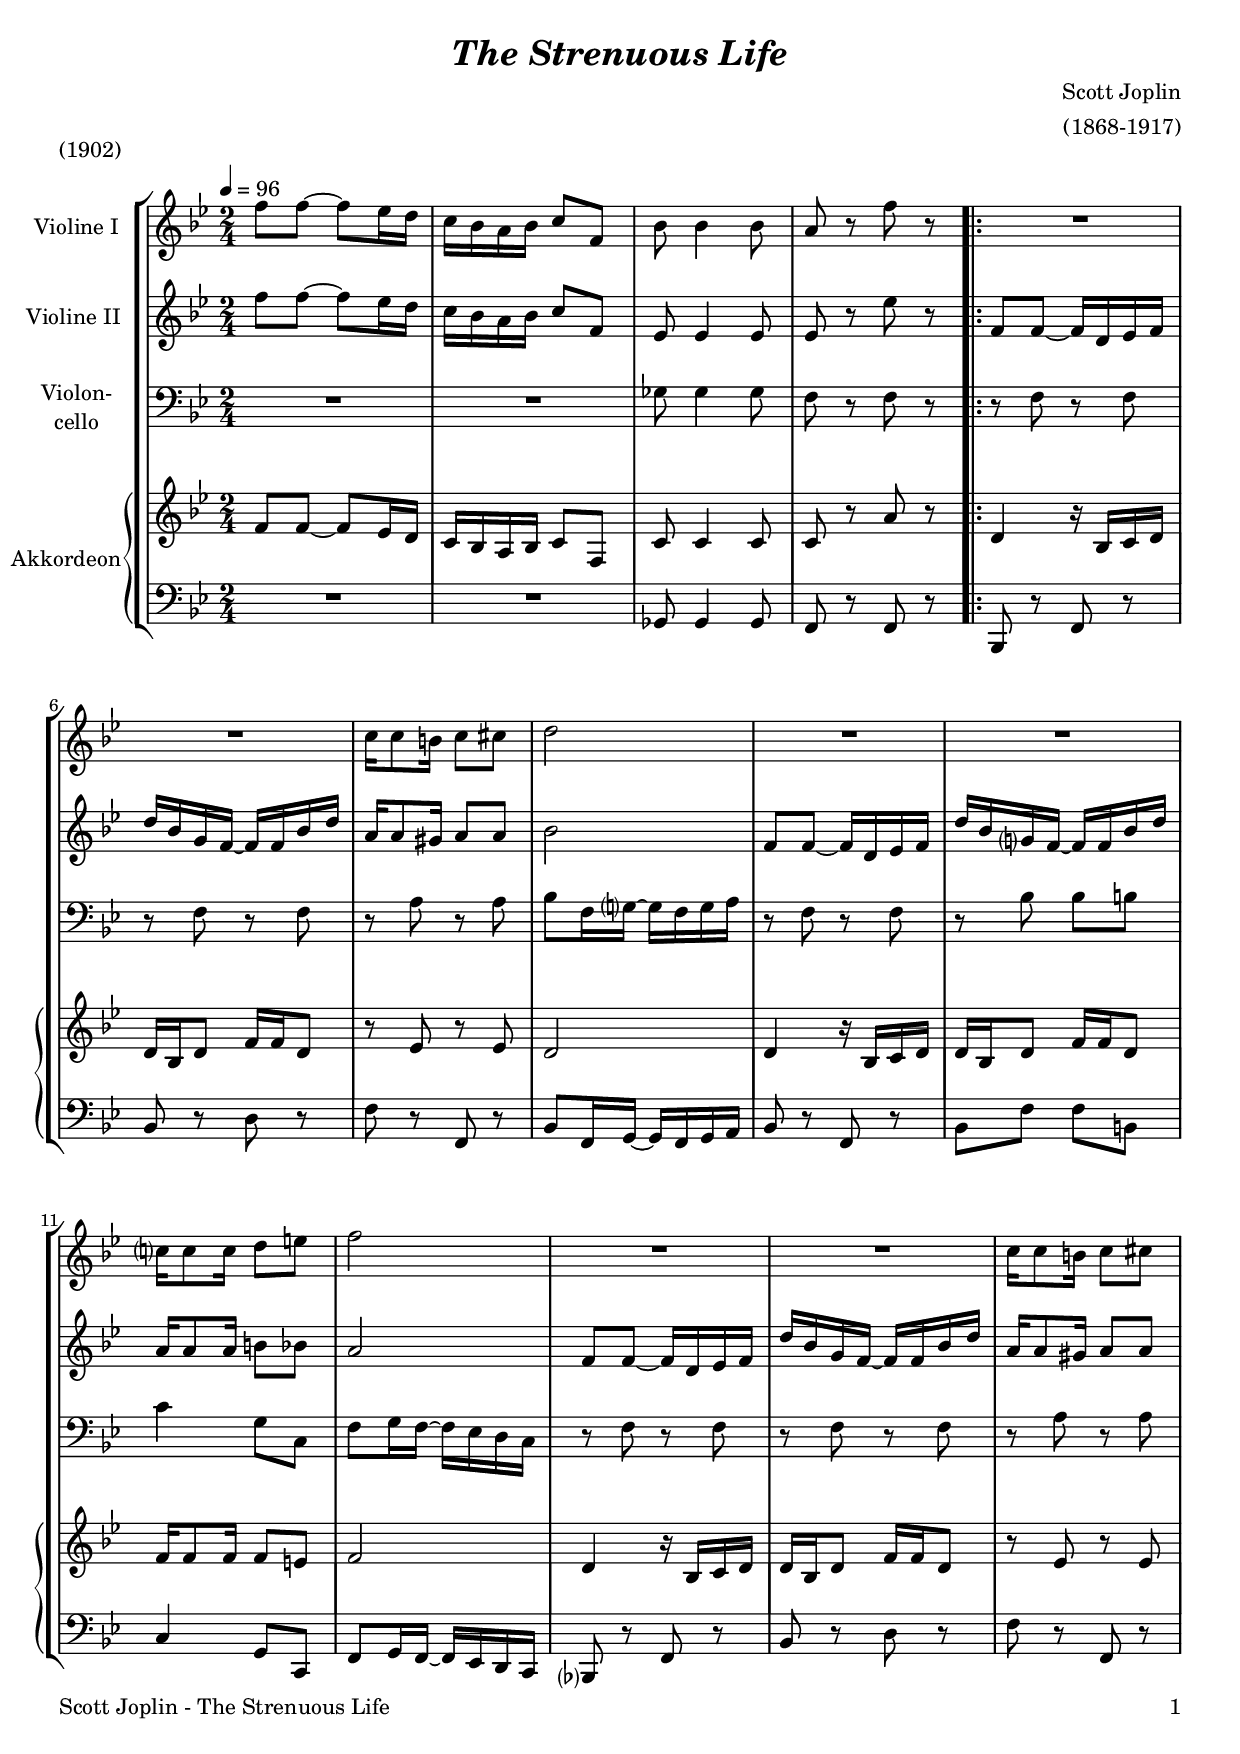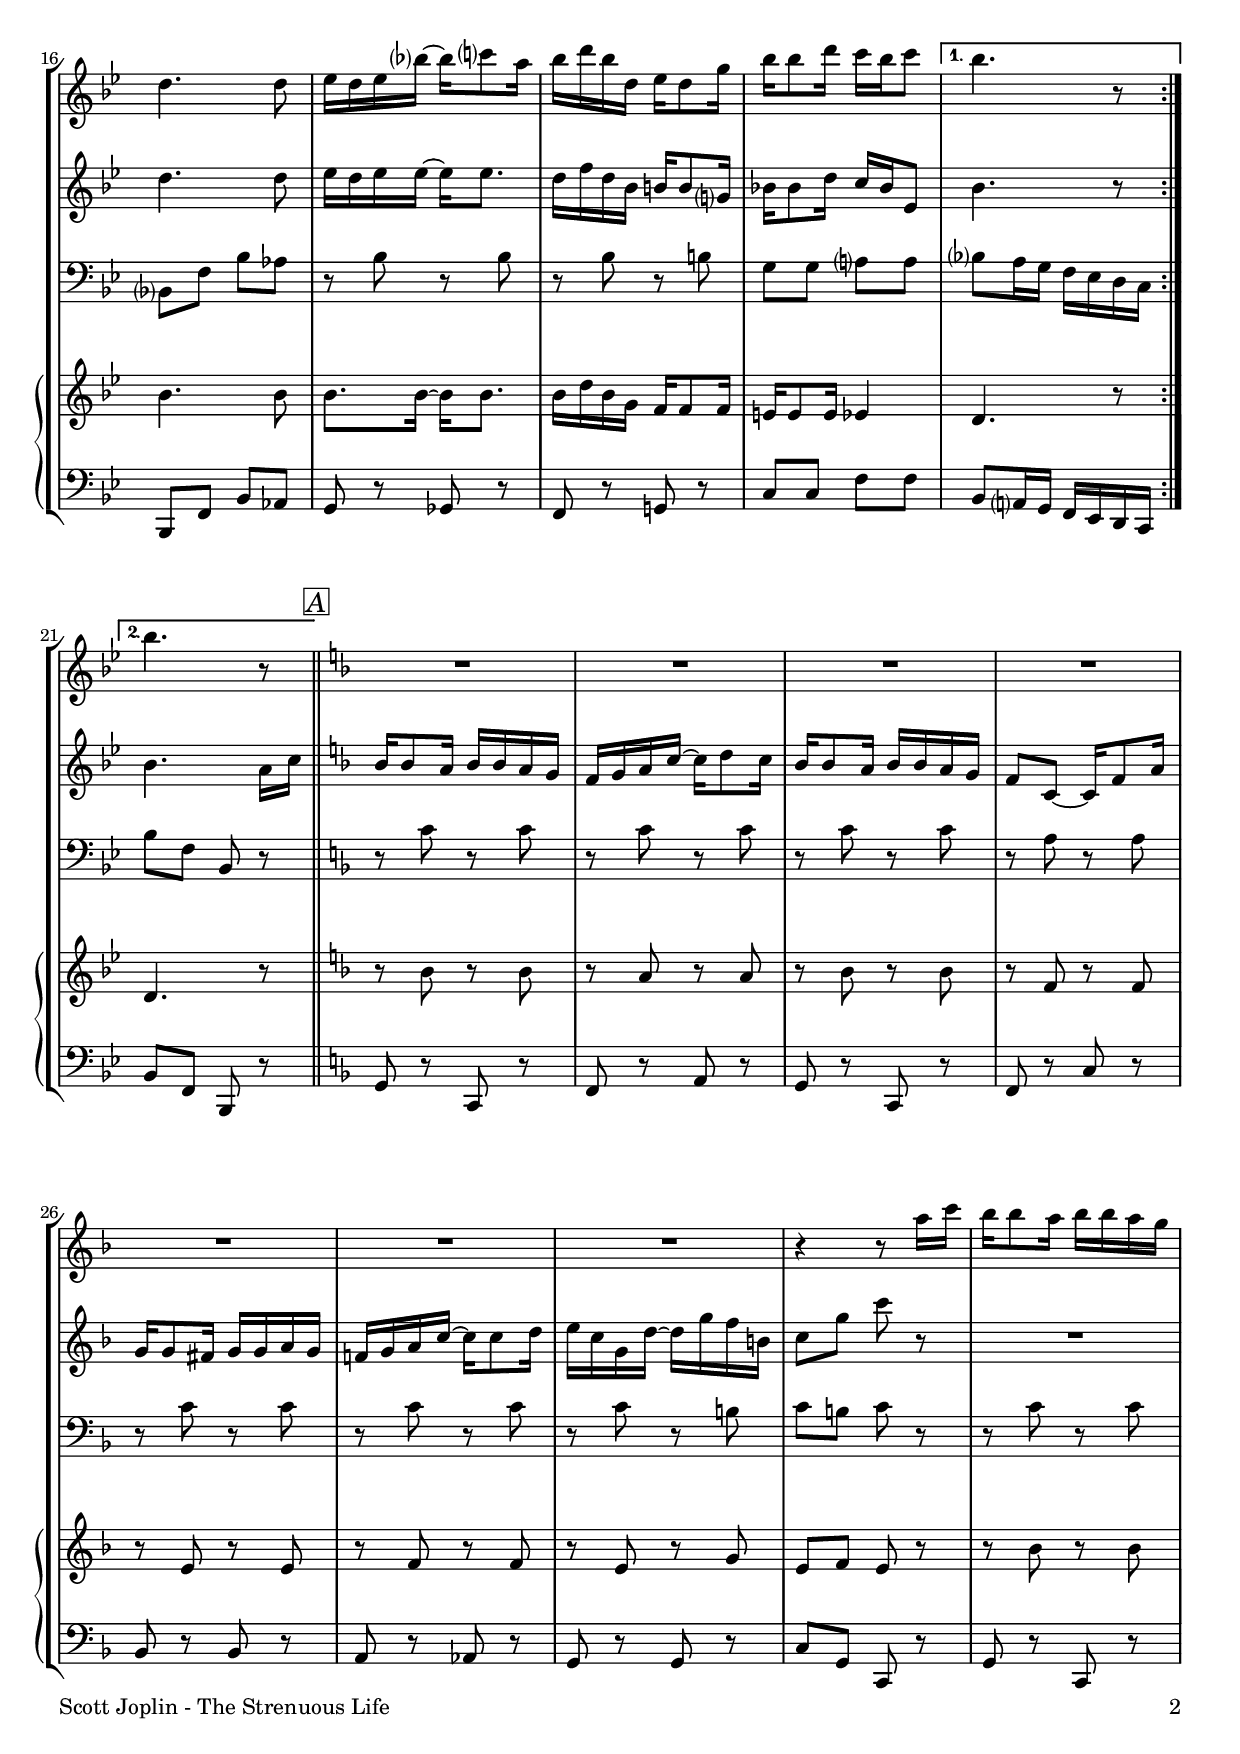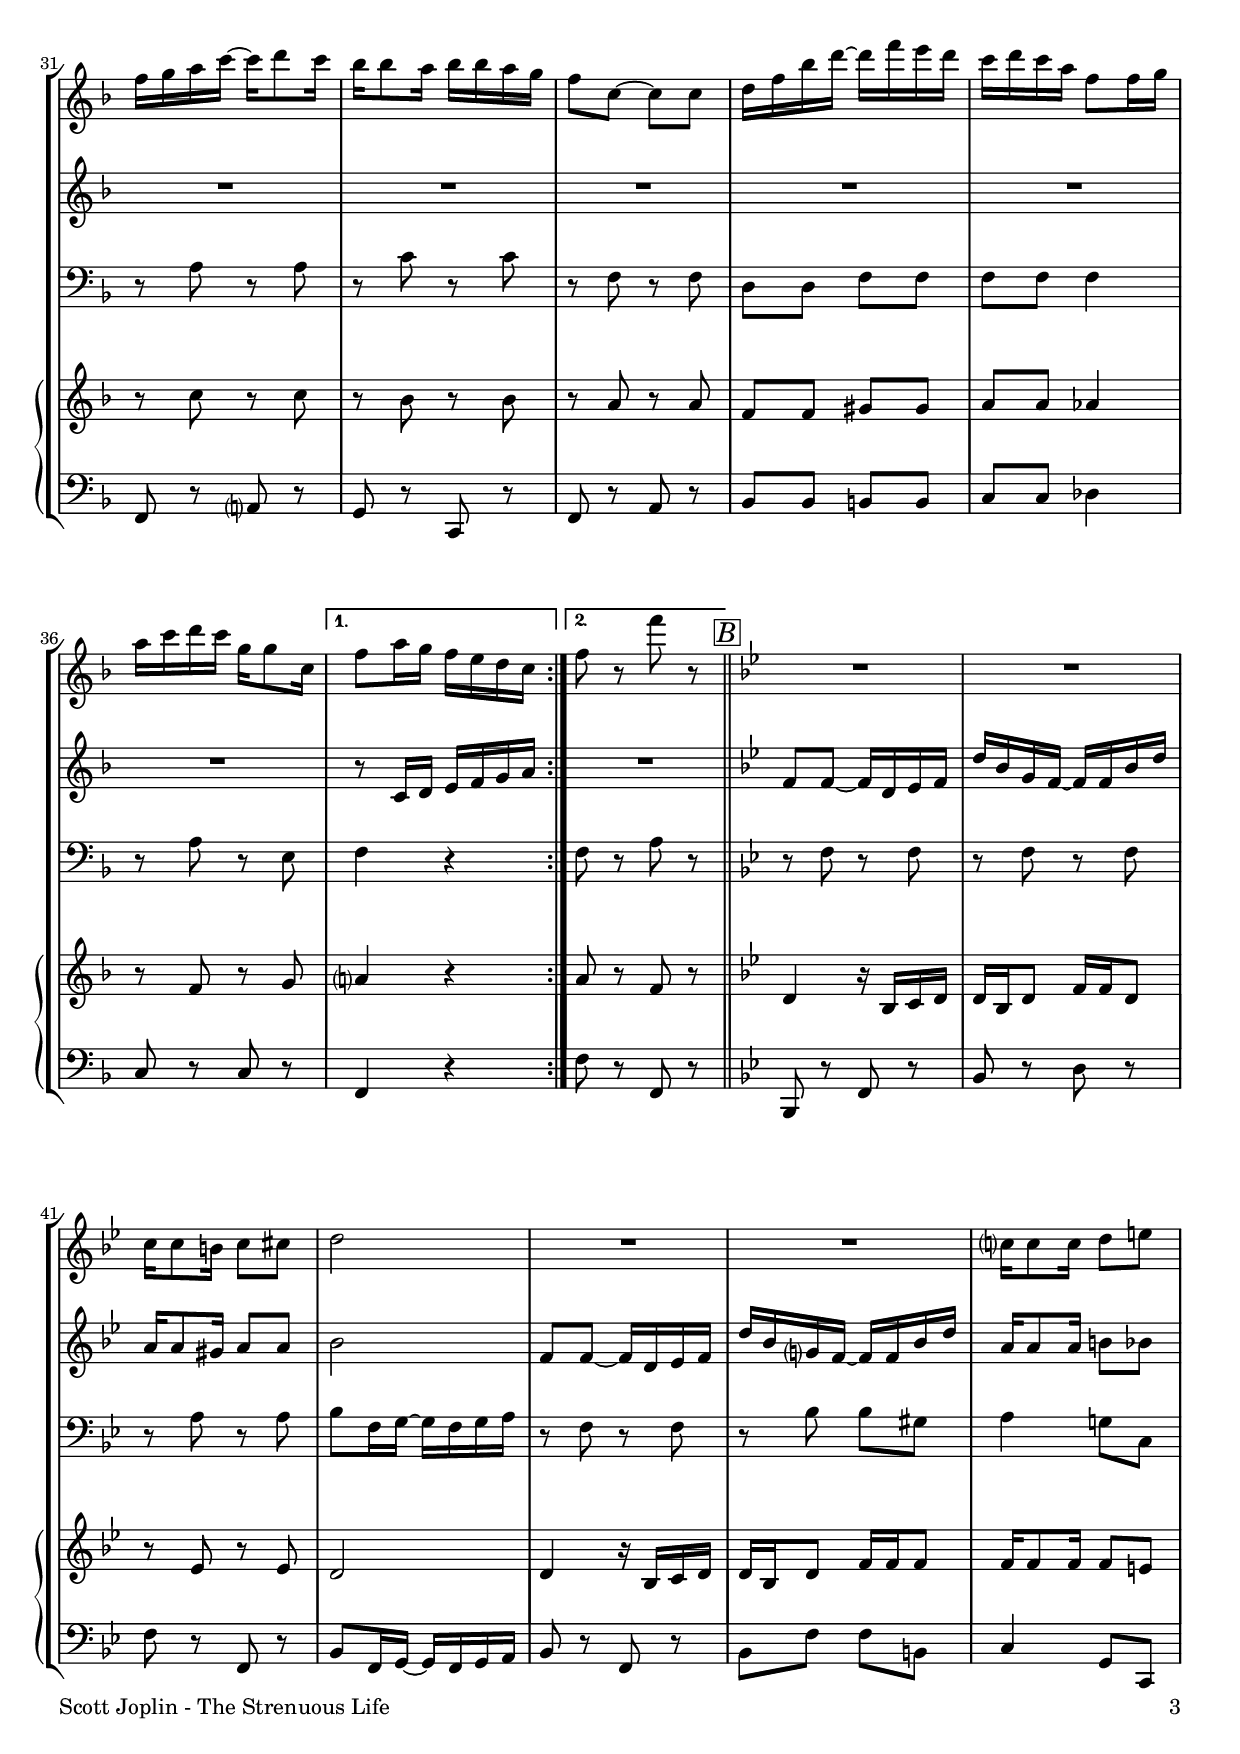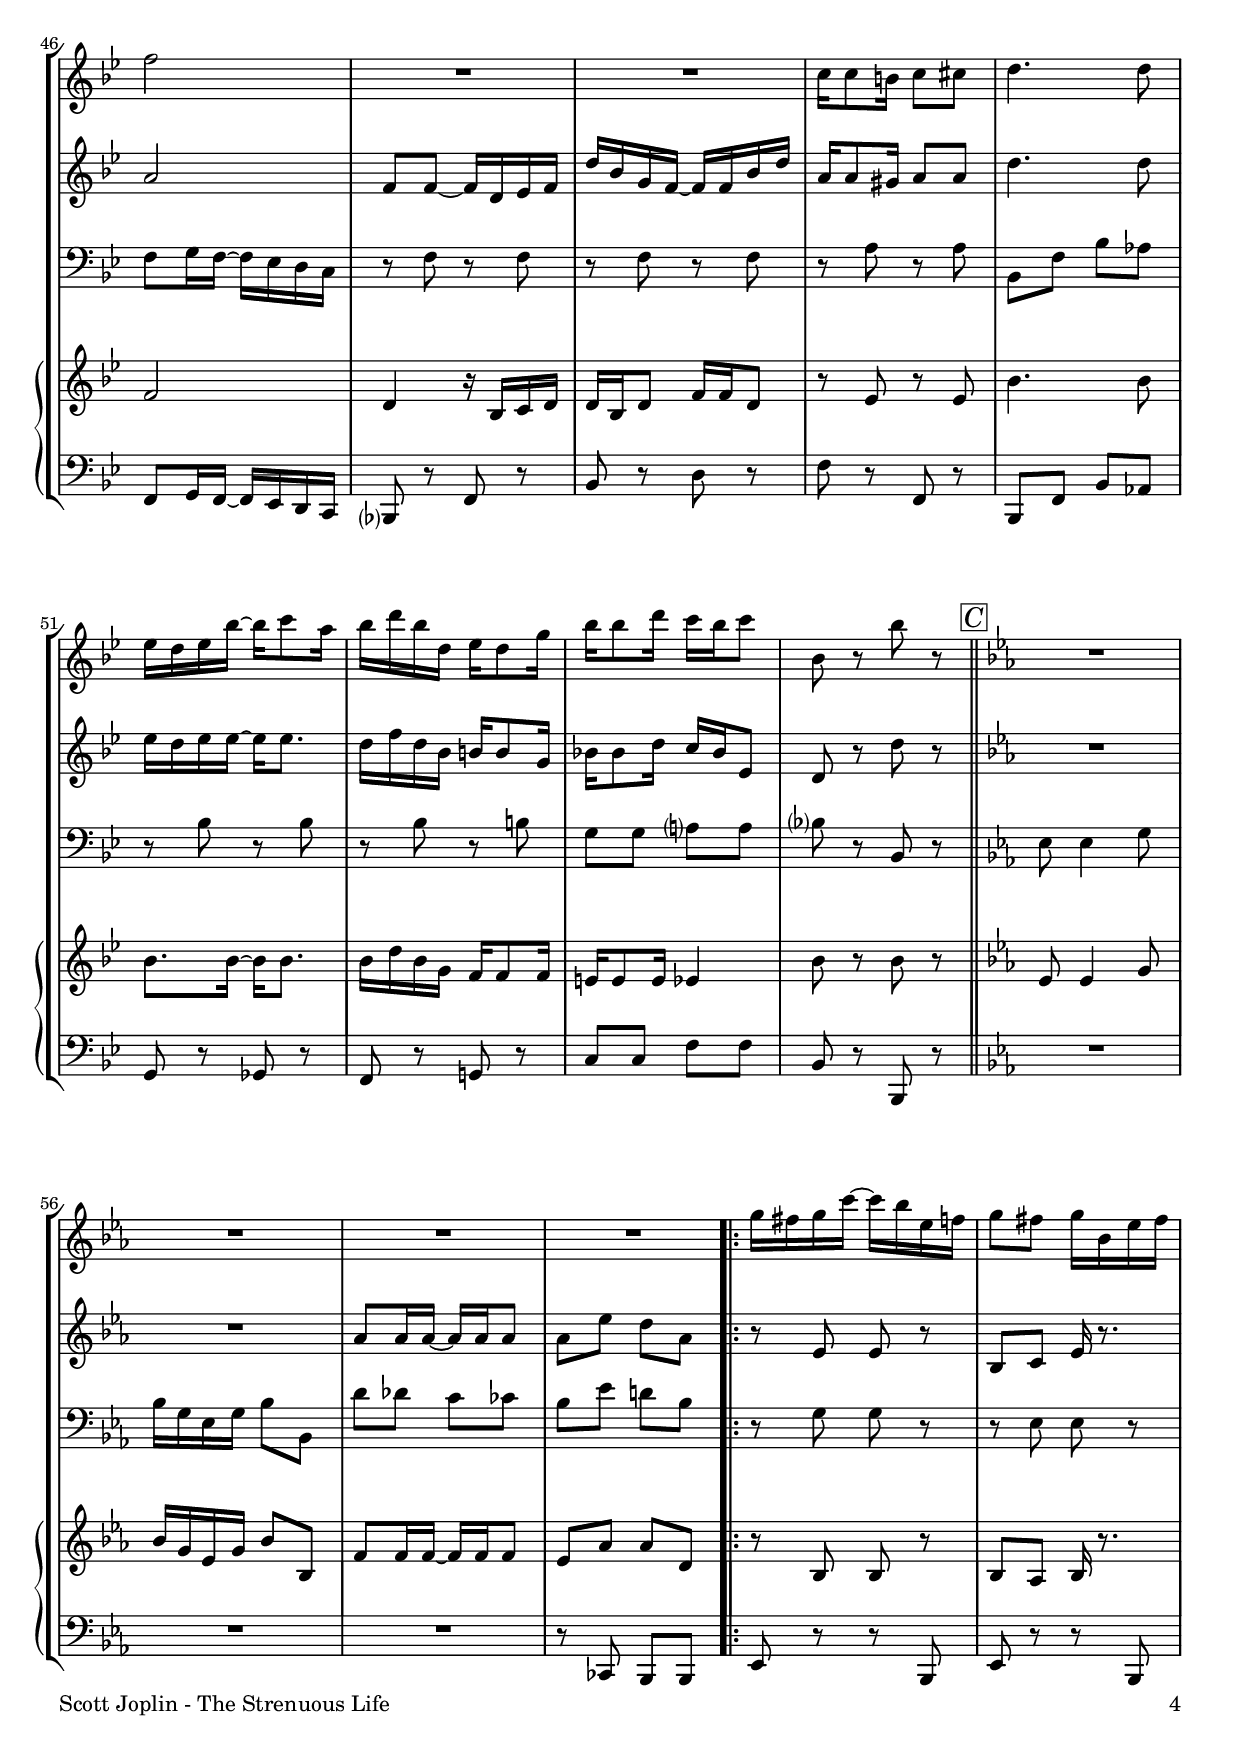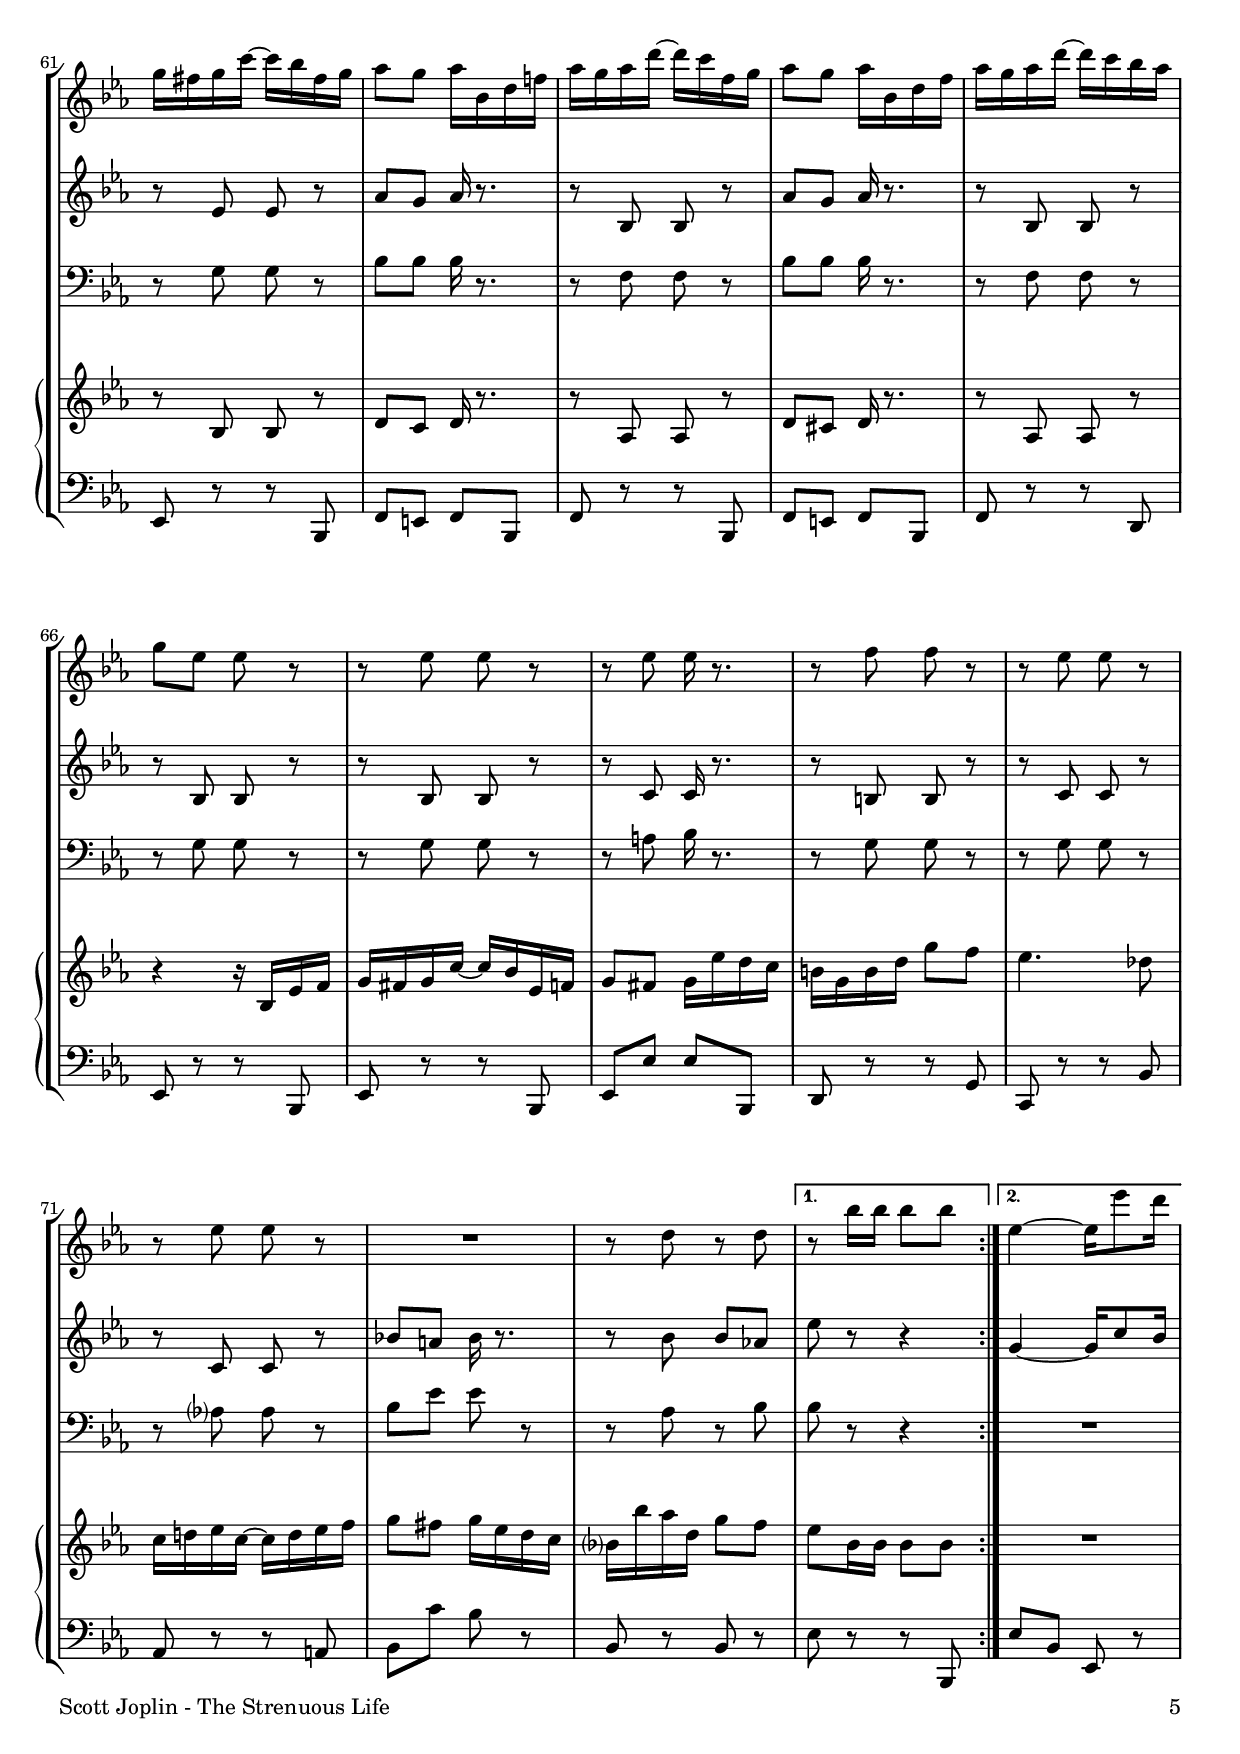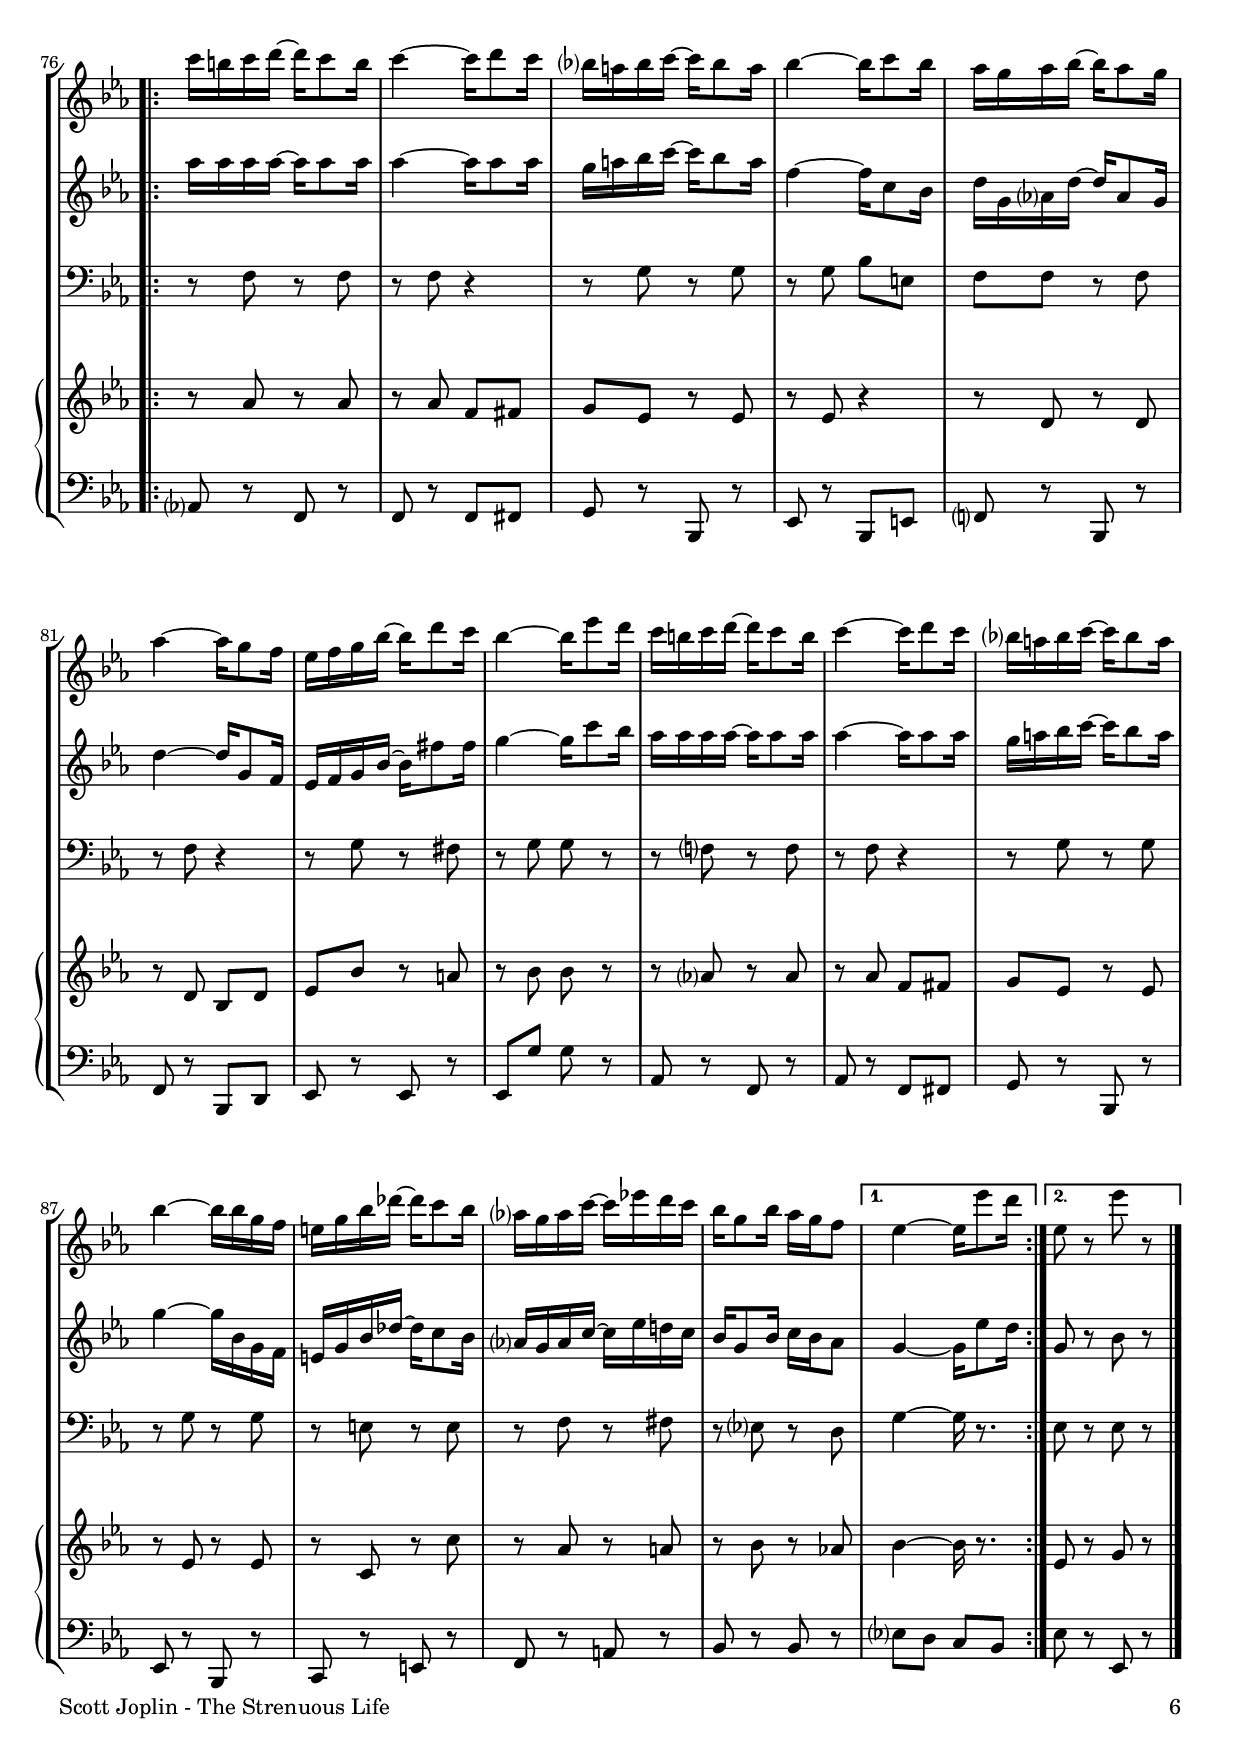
\version "2.24.3"
\include "deutsch.ly"

#(set-global-staff-size 19)

\header {
  title       = \markup \bold \italic "The Strenuous Life"
  composer    = "Scott Joplin"
  arranger    = "(1868-1917)"
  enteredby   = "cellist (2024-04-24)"
  piece       = "(1902)"
}

voiceconsts = {
  \key c \major
  \time 2/4
%  \numericTimeSignature
  \compressEmptyMeasures
% Set default beaming for all staves
%  \set Timing.beamExceptions = #'()
%  \set Timing.baseMoment     = #(ly:make-moment 1 4)
%  \set Timing.beatStructure  = #'(1 1 1 1)
  \tempo 4=96
}

mivl = "violin"
miba = "cello"
% mikl = "bright acoustic"
% mikl = "church organ"
mikl = "concertina"

atem = \mark \markup \box \italic "a tempo"
rit  = \mark \markup \box \italic "rit."

boxa = { \bar "||" \mark \markup \box \italic "A" \key g \major }
boxb = { \bar "||" \mark \markup \box \italic "B" \key c \major }
boxc = { \bar "||" \mark \markup \box \italic "C" \key f \major }

va = \relative c''' {
  \voiceconsts

  g8 g~ g f16 e
  d c h c d8 g,
  c c4 c8
  h r g' r
  \repeat volta 2 {
    R2*2

    d16 d8 cis16 d8 dis
    e2
    R2*2
    d?16 d8 d16 e8 fis

    g2
    R2*2
    d16 d8 cis16 d8 dis
    e4. e8

    f16 e f c'?~ c d?8 h16
    c e c e, f e8 a16
    c c8 e16 d c d8
  }
  \alternative {
    { c4. r8 }
    { c4. r8 }
  } \boxa
  \repeat volta 2 {
    R2*7
    r4 r8 h16 d
    c c8 h16 c c h a
    g a h d~ d e8 d16

    c c8 h16 c c h a
    g8 d~ d d
    e16 g c e~ e g fis e
    d e d h g8 g16 a

    h d e d a a8 d,16
  }
  \alternative {
    { g8 h16 a g fis e d }
    { g8 r g' r }
  } \boxb
  R2*2
  
  d,16 d8 cis16 d8 dis
  e2
  R2*2
  d?16 d8 d16 e8 fis

  g2
  R2*2
  d16 d8 cis16 d8 dis
  e4. e8

  f16 e f c'~ c d8 h16
  c e c e, f e8 a16
  c c8 e16 d c d8
  c, r c' r \boxc
  R2*4
  \repeat volta 2 {
    a16 gis a d~ d c f, g
    a8 gis a16 c, f gis

    a gis a d~ d c gis a
    b8 a b16 c, e g!
    b a b e~ e d g, a
    b8 a b16 c, e g

    b a b e~ e d c b
    a8 f f r
    r f f r
    r f f16 r8.

    r8 g g r
    r f f r
    r f f r
    R2
    r8 e r e
  }
  \alternative {
    { r c'16 c c8 c }
    { f,4~ f16 f'8 e16 }
  }

  \repeat volta 2 {
    d cis d e~ e d8 cis16
    d4~ d16 e8 d16
    c? h c d~ d c8 h16

    c4~ c16 d8 c16
    b a b c~ c b8 a16
    b4~ b16 a8 g16
    f g a c~ c e8 d16
    c4~ c16 f8 e16
    d cis d e~ e d8 cis16
    d4~ d16 e8 d16
    c? h c d~ d c8 h16
    c4~ c16 c a g

    fis a c es~ es d8 c16
    b? a b d~ d f! e d
    c a8 c16 b a g8
  }
  \alternative {
    { f4~ f16 f'8 e16 }
    { f,8 r f' r }
  } \bar "|."
}

vb = \relative c''' {
  \voiceconsts

  g8 g~ g f16 e
  d c h c d8 g,
  f f4 f8
  f r f' r
  \repeat volta 2 {
    g, g~ g16 e f g
    e' c a g~ g g c e

    h h8 ais16 h8 h
    c2
    g8 g~ g16 e f g
    e' c a? g~ g g c e
    h h8 h16 cis8 c

    h2
    g8 g~ g16 e f g
    e' c a g~ g g c e
    h h8 ais16 h8 h
    e4. e8

    f16 e f f~ f f8.
    e16 g e c cis cis8 a?16
    c! c8 e16 d c f,8
  }
  \alternative {
    { c'4. r8 }
    { c4. h16 d }
  } \boxa
  \repeat volta 2 {
    c c8 h16 c c h a
    g a h d~ d e8 d16
    c c8 h16 c c h a
    g8 d~ d16 g8 h16
    a a8 gis16 a a h a

    g! a h d~ d d8 e16
    fis d a e'~ e a g cis,
    d8 a' d r
    R2*7
  }
  \alternative {
    { r8 d,,16 e fis g a h }
    { R2 }
  } \boxb
  g8 g~ g16 e f g
  e' c a g~ g g c e

  h h8 ais16 h8 h
  c2
  g8 g~ g16 e f g
  e' c a? g~ g g c e
  h h8 h16 cis8 c

  h2
  g8 g~ g16 e f g
  e' c a g~ g g c e
  h h8 ais16 h8 h
  e4. e8

  f16 e f f~ f f8.
  e16 g e c cis cis8 a16
  c! c8 e16 d c f,8
  e r e' r \boxc
  R2*2

  b8 b16 b~ b b b8
  b f' e b
  \repeat volta 2 {
    r f f r
    c d f16 r8.

    r8 f f r
    b a b16 r8.
    r8 c, c r
    b' a b16 r8.

    r8 c, c r
    r c c r
    r c c r
    r d d16 r8.

    r8 cis cis r
    r d d r
    r d d r
    c'! h c16 r8.
    r8 c c b!
  }
  \alternative {
    { f' r r4 }
    { a,4~ a16 d8 c16 }
  }

  \repeat volta 2 {
    b' b b b~ b b8 b16
    b4~ b16 b8 b16
    a h c d~ d c8 h16

    g4~ g16 d8 c16
    e a, b? e~ e b8 a16
    e'4~ e16 a,8 g16
    f g a c~ c gis'8 gis16
    a4~ a16 d8 c16

    b b b b~ b b8 b16
    b4~ b16 b8 b16
    a h c d~ d c8 h16
    a4~ a16 c, a g

    fis a c es~ es d8 c16
    b? a b d~ d f e! d
    c a8 c16 d c b8
  }
  \alternative {
    { a4~ a16 f'8 e16 }
    { a,8 r c r }
  } \bar "|."
  
}

vc = \relative c' {
  \voiceconsts
  \clef "bass"

  R2*2
  as8 as4 as8
  g r g r
  \repeat volta 2 {
    r g r g
    r g r g

    r h r h
    c g16 a?~ a g a h
    r8 g r g
    r c c cis
    d4 a8 d,

    g a16 g~ g f e d
    r8 g r g
    r g r g
    r h r h
    c,? g' c b

    r c r c
    r c r cis
    a a h? h
    
  }
  \alternative {
    { c? h16 a g f e d }
    { c'8 g c, r }
  } \boxa
  \repeat volta 2 {
    r8 d' r d
    r d r d
    r d r d
    r h r h
    r d r d

    r d r d
    r d r cis
    d cis d r
    r d r d
    r h r h

    r d r d
    r g, r g
    e e g g
    g g g4

    r8 h r fis
  }
  \alternative {
    { g4 r }
    { g8 r h r }
  } \boxb
  r g r g
  r g r g

  r h r h
  c g16 a~ a g a h
  r8 g r g
  r c c ais
  h4 a!8 d,

  g a16 g~ g f e d
  r8 g r g
  r g r g
  r h r h
  c, g' c b

  r c r c
  r c r cis
  a a h? h
  c? r c, r \boxc
  f f4 a8
  c16 a f a c8 c,

  e' es d des
  c f e! c
  \repeat volta 2 {
    r a a r
    r f f r

    r a a r
    c c c16 r8.
    r8 g g r
    c c c16 r8.

    r8 g g r
    r a a r
    r a a r
    r h c16 r8.

    r8 a a r
    r a a r
    r b? b r
    c f f r
    r b, r c
  }
  \alternative {
    { c r r4 }
    { R2 }
  }

  \repeat volta 2 {
    r8 g r g
    r g r4
    r8 a r a

    r a c fis,
    g g r g
    r g r4
    r8 a r gis
    r a a r

    r g? r g
    r g r4
    r8 a r a
    r a r a

    r fis r fis
    r g r gis
    r f? r e
  }
  \alternative {
    { a4~ a16 r8. }
    { f8 r f r }
  } \bar "|."  
}

vd = \relative c'' {
  \voiceconsts

  g8 g~ g f16 e
  d c h c d8 g,
  d' d4 d8
  d r h' r
  \repeat volta 2 {
    e,4 r16 c d e
    e c e8 g16 g e8

    r f r f
    e2
    e4 r16 c d e
    e c e8 g16 g e8
    g16 g8 g16 g8 fis

    g2
    e4 r16 c d e
    e c e8 g16 g e8
    r f r f
    c'4. c8

    c8. c16~ c c8.
    c16 e c a g g8 g16
    fis fis8 fis16 f4
  }
  \alternative {
    { e4. r8 }
    { e4. r8 }
  } \boxa
  \repeat volta 2 {
    r c' r c
    r h r h
    r c r c
    r g r g
    r fis r fis

    r g r g
    r fis r a
    fis g fis r
    r c' r c
    r d r d

    r c r c
    r h r h
    g g ais ais
    h h b4

    r8 g r a
  }
  \alternative {
    { h?4 r }
    { h8 r g r }
  } \boxb
  e4 r16 c d e
  e c e8 g16 g e8

  r8 f r f
  e2
  e4 r16 c d e
  e c e8 g16 g g8
  g16 g8 g16 g8 fis

  g2
  e4 r16 c d e
  e c e8 g16 g e8
  r f r f
  c'4. c8

  c8. c16~ c c8.
  c16 e c a g g8 g16
  fis fis8 fis16 f4
  c'8 r c r \boxc
  f, f4 a8
  c16 a f a c8 c,
  
  g' g16 g~ g g g8
  f b b e,
  \repeat volta 2 {
    r c c r
    c b c16 r8.

    r8 c c r
    e d e16 r8.
    r8 b b r
    e dis e16 r8.

    r8 b b r
    r4 r16 c f g
    a gis a d~ d c f, g
    a8 gis a16 f' e d

    cis a cis e a8 g
    f4. es8
    d16 e! f d~ d e f g
    a8 gis a16 f e d
    c? c' b e, a8 g
  }
  \alternative {
    { f c16 c c8 c }
    { R2 }
  }

  \repeat volta 2 {
    r8 b r b
    r b g gis
    a f r f

    r f r4
    r8 e r e
    r e c e
    f c' r h
    r c c r

    r b? r b
    r b g gis
    a f r f
    r f r f

    r d r d'
    r b r h
    r c r b!
  }
  \alternative {
    { c4~ c16 r8. }
    { f,8 r a r }
  } \bar "|."
}

ve = \relative c {
  \voiceconsts
  \clef "bass"

  R2*2
  as8 as4 as8
  g r g r
  \repeat volta 2 {
    c, r g' r
    c r e r

    g r g, r
    c g16 a~ a g a h
    c8 r g r
    c g' g cis,
    d4 a8 d,

    g a16 g~ g f e d
    c?8 r g' r
    c r e r
    g r g, r
    c, g' c b

    a r as r
    g r a! r
    d d g g
  }
  \alternative {
    { c, h?16 a g f e d }
    { c'8 g c, r }
  } \boxa
  \repeat volta 2 {
    a' r d, r
    g r h r
    a r d, r
    g r d' r
    c r c r

    h r b r
    a r a r
    d a d, r
    a' r d, r
    g r h? r

    a r d, r
    g r h r
    c c cis cis
    d d es4

    d8 r d r
  }
  \alternative {
    { g,4 r }
    { g'8 r g, r }
  } \boxb
  c, r g' r
  c r e r

  g r g, r
  c g16 a~ a g a h
  c8 r g r
  c g' g cis,
  d4 a8 d,

  g8 a16 g~ g f e d
  c?8 r g' r
  c r e r
  g r g, r
  c, g' c b

  a r as r
  g r a! r
  d d g g
  c, r c, r \boxc
  R2*3
  r8 des c c
  \repeat volta 2 {
    f r r c
    f r r c

    f r r c
    g' fis g c,
    g' r r c,
    g' fis g c,

    g' r r e
    f r r c
    f r r c
    f f' f c,

    e r r a
    d, r r c'
    b r r h
    c d' c r
    c, r c r
  }
  \alternative {
    { f r r c, }
    { f' c f, r  }
  }

  \repeat volta 2 {
    b? r g r
    g r g gis
    a r c, r

    f r c fis
    g? r c, r
    g' r c, e
    f r f r
    f a' a r

    b, r g r
    b r g gis
    a r c, r
    f r c r

    d r fis r
    g r h r
    c r c r
  }
  \alternative {
    { f? e d c }
    { f r f, r }
  } \bar "|."
}


music = \new StaffGroup <<
  \new Staff {
    \set Staff.midiInstrument = \mivl
    \set Staff.instrumentName = \markup \center-column { "Violine I" }
    \transpose c b, { \va }
  }

  \new Staff {
    \set Staff.midiInstrument = \mivl
    \set Staff.instrumentName = \markup \center-column { "Violine II" }
    \transpose c b, { \vb }
  }

  \new Staff {
    \set Staff.midiInstrument = \miba
    \set Staff.instrumentName = \markup \center-column { "Violon-" "cello" }
    \transpose c b, { \vc }
  }

  \new PianoStaff <<
    \set PianoStaff.midiInstrument = \mikl
    \set PianoStaff.instrumentName = \markup \center-column { "Akkordeon" }
    <<
      \new Staff {
	\transpose c b, { \vd }
%	\transpose c b, { << \vd \\ \ve >> }
      }
      
      %    \new Dynamics \vdy
      
      \new Staff {
	\transpose c b, { \ve }
%	\transpose c b, { << \vf \\ \vg >> }
      }
    >>  
  >>
>>

\book {
  \paper {
    print-page-number = ##t
    print-first-page-number = ##t
    ragged-last-bottom = ##f
    oddHeaderMarkup = \markup \null
    evenHeaderMarkup = \markup \null
    oddFooterMarkup = \markup {
      \fill-line {
        \if \should-print-page-number
        "Scott Joplin - The Strenuous Life" \fromproperty #'page:page-number-string
      }
    }
    evenFooterMarkup = \oddFooterMarkup
  } \score {
    \music
    \layout {}
  }

  \score {
    \unfoldRepeats \music

    \midi {
      \context {
        \Score
      }
    }
  }
}
